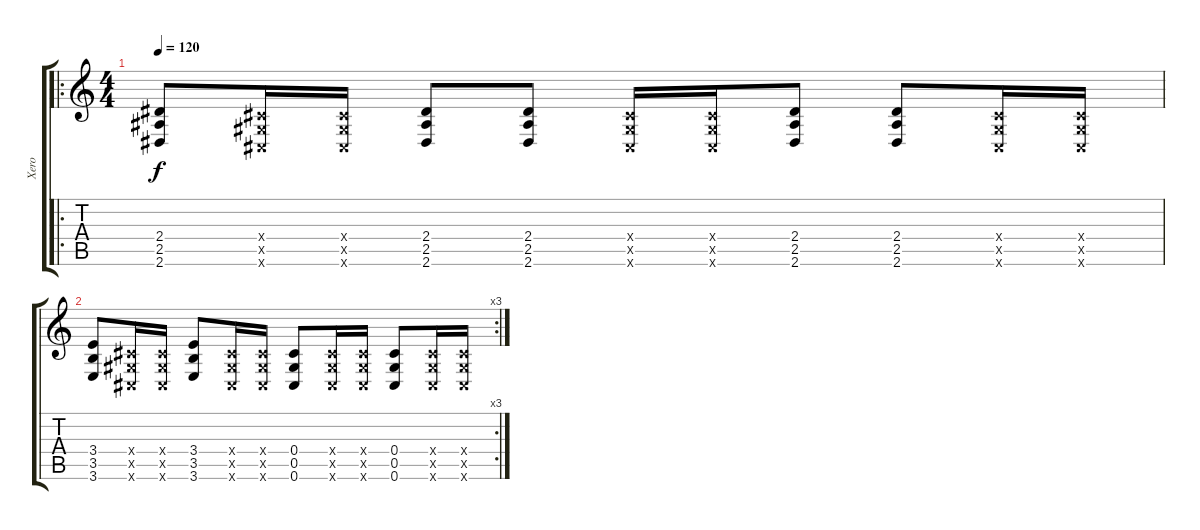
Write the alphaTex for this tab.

\track ("Xero" "Xero") {instrument distortionguitar}
\staff {score tabs}
\tuning (Eb4 Bb3 Gb3 Db3 Ab2 Db2) {hide}
\ro
\ts (4 4)
\tempo 120
\clef g2
\ks c
(2.4 2.5 2.6).8{dy f} (0.4{x} 0.5{x} 0.6{x}).16 (0.4{x} 0.5{x} 0.6{x}).16 (2.4 2.5 2.6).8 (2.4 2.5 2.6).8 (0.4{x} 0.5{x} 0.6{x}).16 (0.4{x} 0.5{x} 0.6{x}).16 (2.4 2.5 2.6).8 (2.4 2.5 2.6).8 (0.4{x} 0.5{x} 0.6{x}).16 (0.4{x} 0.5{x} 0.6{x}).16 |
\rc 3
(3.4 3.5 3.6).8 (0.4{x} 0.5{x} 0.6{x}).16 (0.4{x} 0.5{x} 0.6{x}).16 (3.4 3.5 3.6).8 (0.4{x} 0.5{x} 0.6{x}).16 (0.4{x} 0.5{x} 0.6{x}).16 (0.4 0.5 0.6).8 (0.4{x} 0.5{x} 0.6{x}).16 (0.4{x} 0.5{x} 0.6{x}).16 (0.4 0.5 0.6).8 (0.4{x} 0.5{x} 0.6{x}).16 (0.4{x} 0.5{x} 0.6{x}).16
